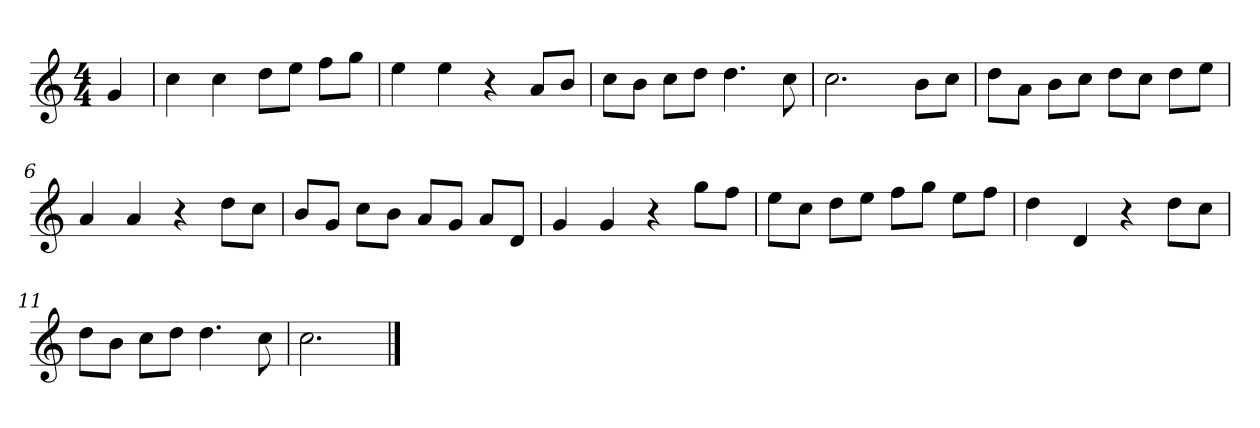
**kern
*part1
*staff1
*k[]
*M4/4
*MM120
=
4g
=1
4cc
4cc
8ddL
8eeJ
8ffL
8ggJ
=2
4ee
4ee
4r
8aL
8bJ
=3
8ccL
8bJ
8ccL
8ddJ
4.dd
8cc
=4
2.cc
8bL
8ccJ
=5
8ddL
8aJ
8bL
8ccJ
8ddL
8ccJ
8ddL
8eeJ
=6
4a
4a
4r
8ddL
8ccJ
=7
8bL
8gJ
8ccL
8bJ
8aL
8gJ
8aL
8dJ
=8
4g
4g
4r
8ggL
8ffJ
=9
8eeL
8ccJ
8ddL
8eeJ
8ffL
8ggJ
8eeL
8ffJ
=10
4dd
4d
4r
8ddL
8ccJ
=11
8ddL
8bJ
8ccL
8ddJ
4.dd
8cc
=12
2.cc
==
*-
